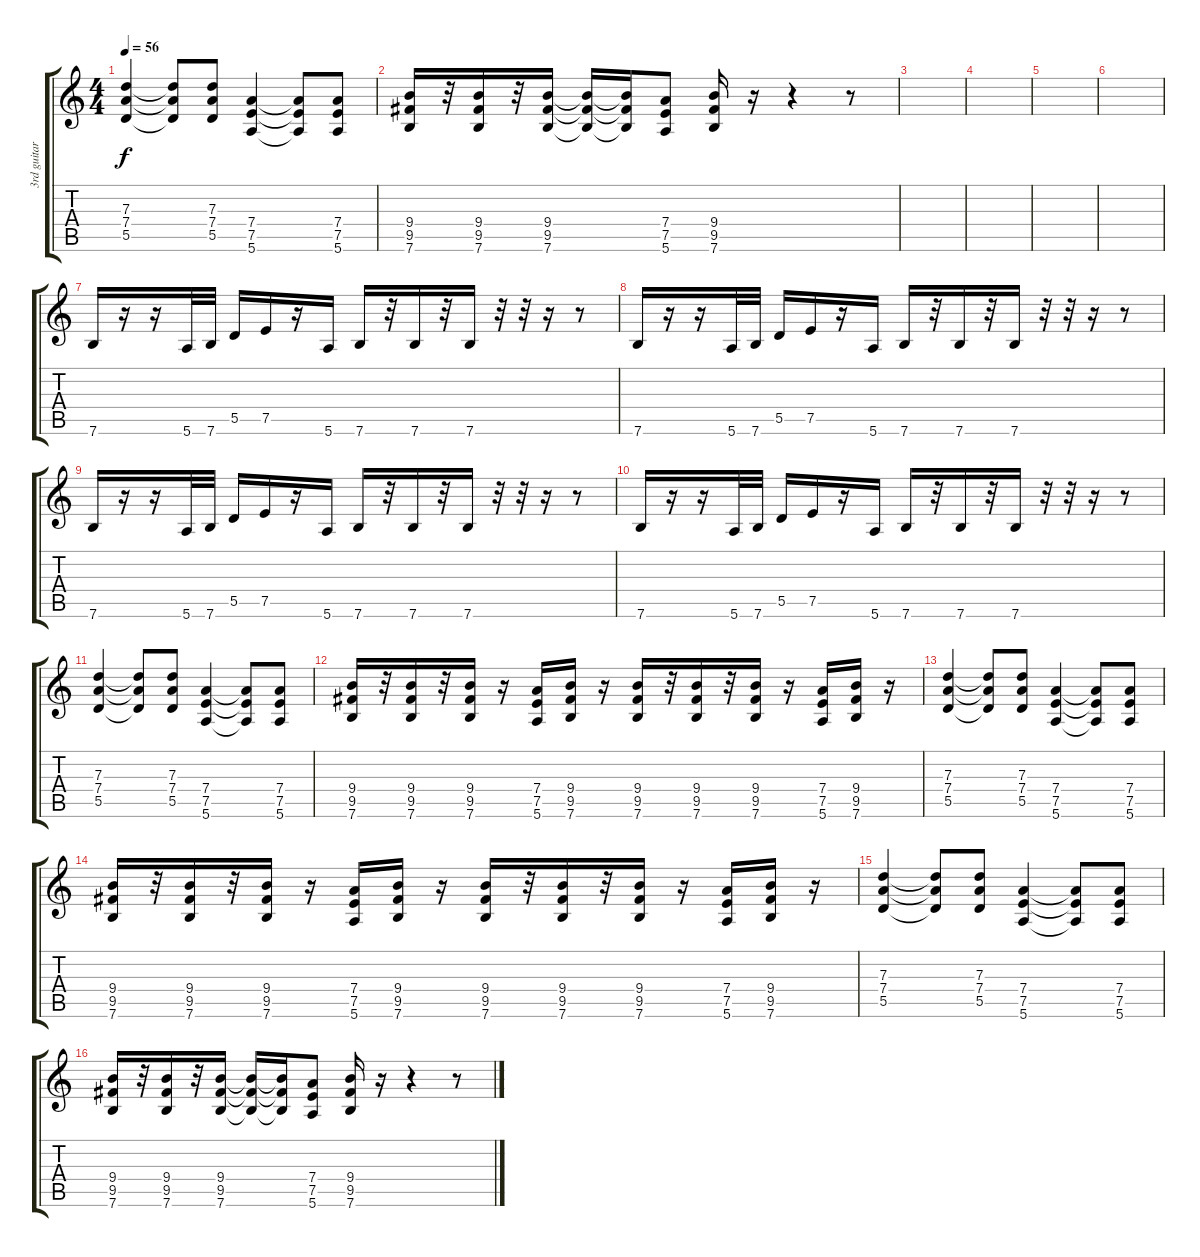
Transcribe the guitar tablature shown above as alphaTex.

\track ("3rd guitar" "3rd guitar") {instrument acousticguitarsteel}
\staff {score tabs}
\tuning (E4 B3 G3 D3 A2 E2) {hide}
\ts (4 4)
\tempo 56
\clef g2
\ks c
(7.3 7.4 5.5).4{dy f} (7.3{t} 7.4{t} 5.5{t}).8 (7.3 7.4 5.5).8 (7.4 7.5 5.6).4 (7.4{t} 7.5{t} 5.6{t}).8 (7.4 7.5 5.6).8 |
(9.4 9.5 7.6).16 r.32 (9.4 9.5 7.6).16 r.32 (9.4 9.5 7.6).16 (9.4{t} 9.5{t} 7.6{t}).16 (9.4{t} 9.5{t} 7.6{t}).16 (7.4 7.5 5.6).8 (9.4 9.5 7.6).16 r.16 r.4 r.8 |
|
|
|
|
7.6.16 r.16 r.16 5.6.32 7.6.32 5.5.16 7.5.16 r.16 5.6.16 7.6.16 r.32 7.6.16 r.32 7.6.16 r.32 r.32 r.16 r.8 |
7.6.16 r.16 r.16 5.6.32 7.6.32 5.5.16 7.5.16 r.16 5.6.16 7.6.16 r.32 7.6.16 r.32 7.6.16 r.32 r.32 r.16 r.8 |
7.6.16 r.16 r.16 5.6.32 7.6.32 5.5.16 7.5.16 r.16 5.6.16 7.6.16 r.32 7.6.16 r.32 7.6.16 r.32 r.32 r.16 r.8 |
7.6.16 r.16 r.16 5.6.32 7.6.32 5.5.16 7.5.16 r.16 5.6.16 7.6.16 r.32 7.6.16 r.32 7.6.16 r.32 r.32 r.16 r.8 |
(7.3 7.4 5.5).4 (7.3{t} 7.4{t} 5.5{t}).8 (7.3 7.4 5.5).8 (7.4 7.5 5.6).4 (7.4{t} 7.5{t} 5.6{t}).8 (7.4 7.5 5.6).8 |
(9.4 9.5 7.6).16 r.32 (9.4 9.5 7.6).16 r.32 (9.4 9.5 7.6).16 r.16 (7.4 7.5 5.6).16 (9.4 9.5 7.6).16 r.16 (9.4 9.5 7.6).16 r.32 (9.4 9.5 7.6).16 r.32 (9.4 9.5 7.6).16 r.16 (7.4 7.5 5.6).16 (9.4 9.5 7.6).16 r.16 |
(7.3 7.4 5.5).4 (7.3{t} 7.4{t} 5.5{t}).8 (7.3 7.4 5.5).8 (7.4 7.5 5.6).4 (7.4{t} 7.5{t} 5.6{t}).8 (7.4 7.5 5.6).8 |
(9.4 9.5 7.6).16 r.32 (9.4 9.5 7.6).16 r.32 (9.4 9.5 7.6).16 r.16 (7.4 7.5 5.6).16 (9.4 9.5 7.6).16 r.16 (9.4 9.5 7.6).16 r.32 (9.4 9.5 7.6).16 r.32 (9.4 9.5 7.6).16 r.16 (7.4 7.5 5.6).16 (9.4 9.5 7.6).16 r.16 |
(7.3 7.4 5.5).4 (7.3{t} 7.4{t} 5.5{t}).8 (7.3 7.4 5.5).8 (7.4 7.5 5.6).4 (7.4{t} 7.5{t} 5.6{t}).8 (7.4 7.5 5.6).8 |
(9.4 9.5 7.6).16 r.32 (9.4 9.5 7.6).16 r.32 (9.4 9.5 7.6).16 (9.4{t} 9.5{t} 7.6{t}).16 (9.4{t} 9.5{t} 7.6{t}).16 (7.4 7.5 5.6).8 (9.4 9.5 7.6).16 r.16 r.4 r.8
